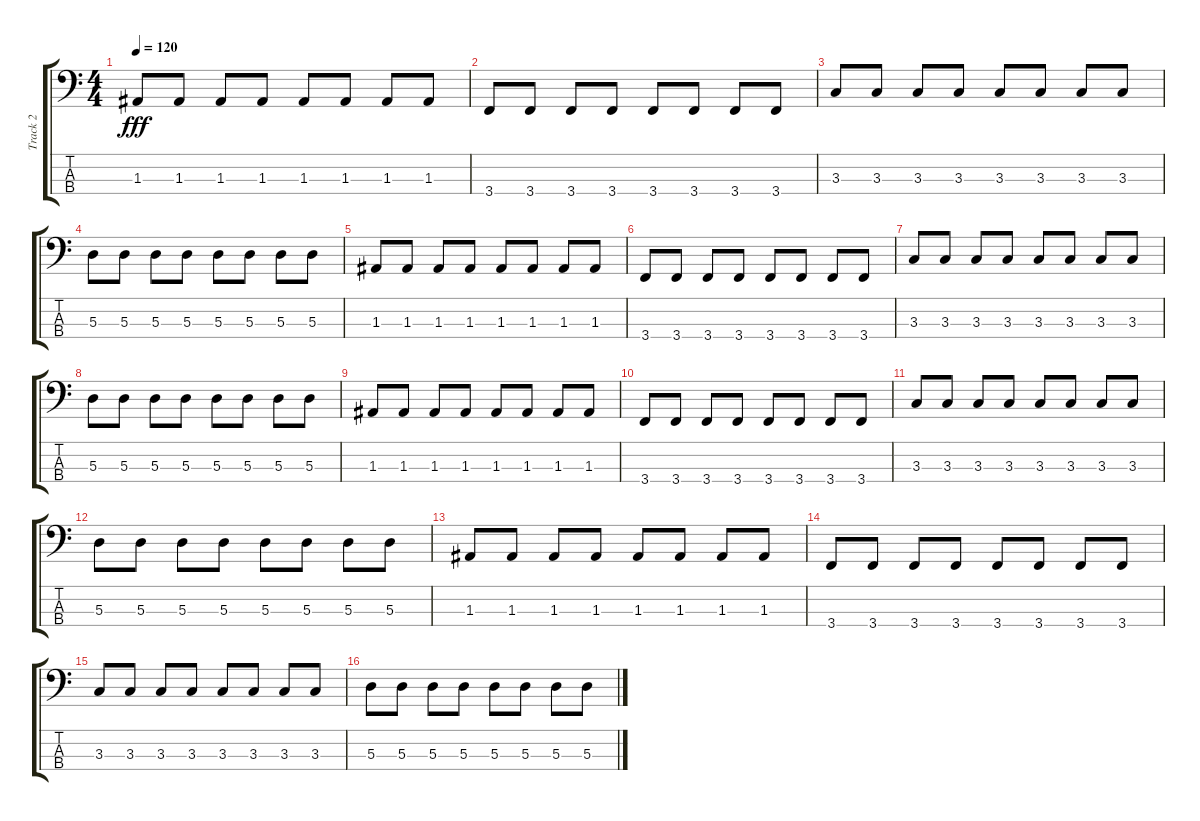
\track ("Track 2" "Track 2") {instrument electricbassfinger}
\staff {score tabs}
\tuning (G2 D2 A1 D1) {hide}
\ts (4 4)
\tempo 120
\clef f4
\ks c
1.3.8{dy fff} 1.3.8 1.3.8 1.3.8 1.3.8 1.3.8 1.3.8 1.3.8 |
3.4.8 3.4.8 3.4.8 3.4.8 3.4.8 3.4.8 3.4.8 3.4.8 |
3.3.8 3.3.8 3.3.8 3.3.8 3.3.8 3.3.8 3.3.8 3.3.8 |
5.3.8 5.3.8 5.3.8 5.3.8 5.3.8 5.3.8 5.3.8 5.3.8 |
1.3.8 1.3.8 1.3.8 1.3.8 1.3.8 1.3.8 1.3.8 1.3.8 |
3.4.8 3.4.8 3.4.8 3.4.8 3.4.8 3.4.8 3.4.8 3.4.8 |
3.3.8 3.3.8 3.3.8 3.3.8 3.3.8 3.3.8 3.3.8 3.3.8 |
5.3.8 5.3.8 5.3.8 5.3.8 5.3.8 5.3.8 5.3.8 5.3.8 |
1.3.8 1.3.8 1.3.8 1.3.8 1.3.8 1.3.8 1.3.8 1.3.8 |
3.4.8 3.4.8 3.4.8 3.4.8 3.4.8 3.4.8 3.4.8 3.4.8 |
3.3.8 3.3.8 3.3.8 3.3.8 3.3.8 3.3.8 3.3.8 3.3.8 |
5.3.8 5.3.8 5.3.8 5.3.8 5.3.8 5.3.8 5.3.8 5.3.8 |
1.3.8 1.3.8 1.3.8 1.3.8 1.3.8 1.3.8 1.3.8 1.3.8 |
3.4.8 3.4.8 3.4.8 3.4.8 3.4.8 3.4.8 3.4.8 3.4.8 |
3.3.8 3.3.8 3.3.8 3.3.8 3.3.8 3.3.8 3.3.8 3.3.8 |
5.3.8 5.3.8 5.3.8 5.3.8 5.3.8 5.3.8 5.3.8 5.3.8
